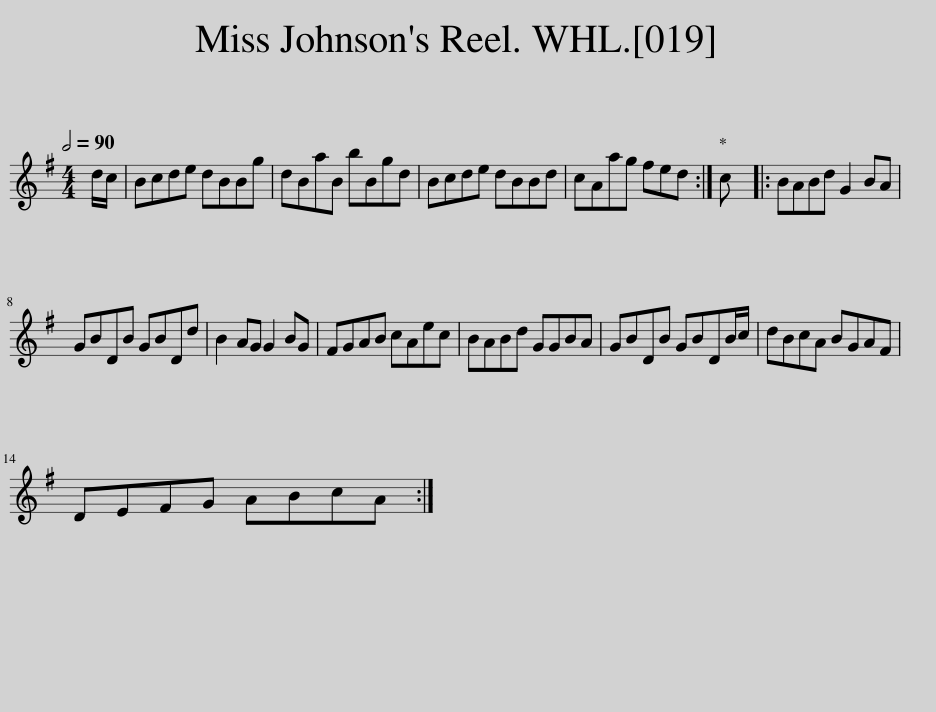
X:1
L:1/8
Q:1/2=90
M:4/4
I:linebreak $
K:G
V:1 treble
V:1
 d/c/ | Bcde dBBg | dBaB bBgd | Bcde dBBd | cAag fed :| %5
 c |: BABd G2 BA |$ GBDB GBDd | B2 AG G2 BG | FGAB cAec | %10
 BABd GGBA | GBDB GBDB/c/ | dBcA BGAF |$ DEFG ABcA :| %14
